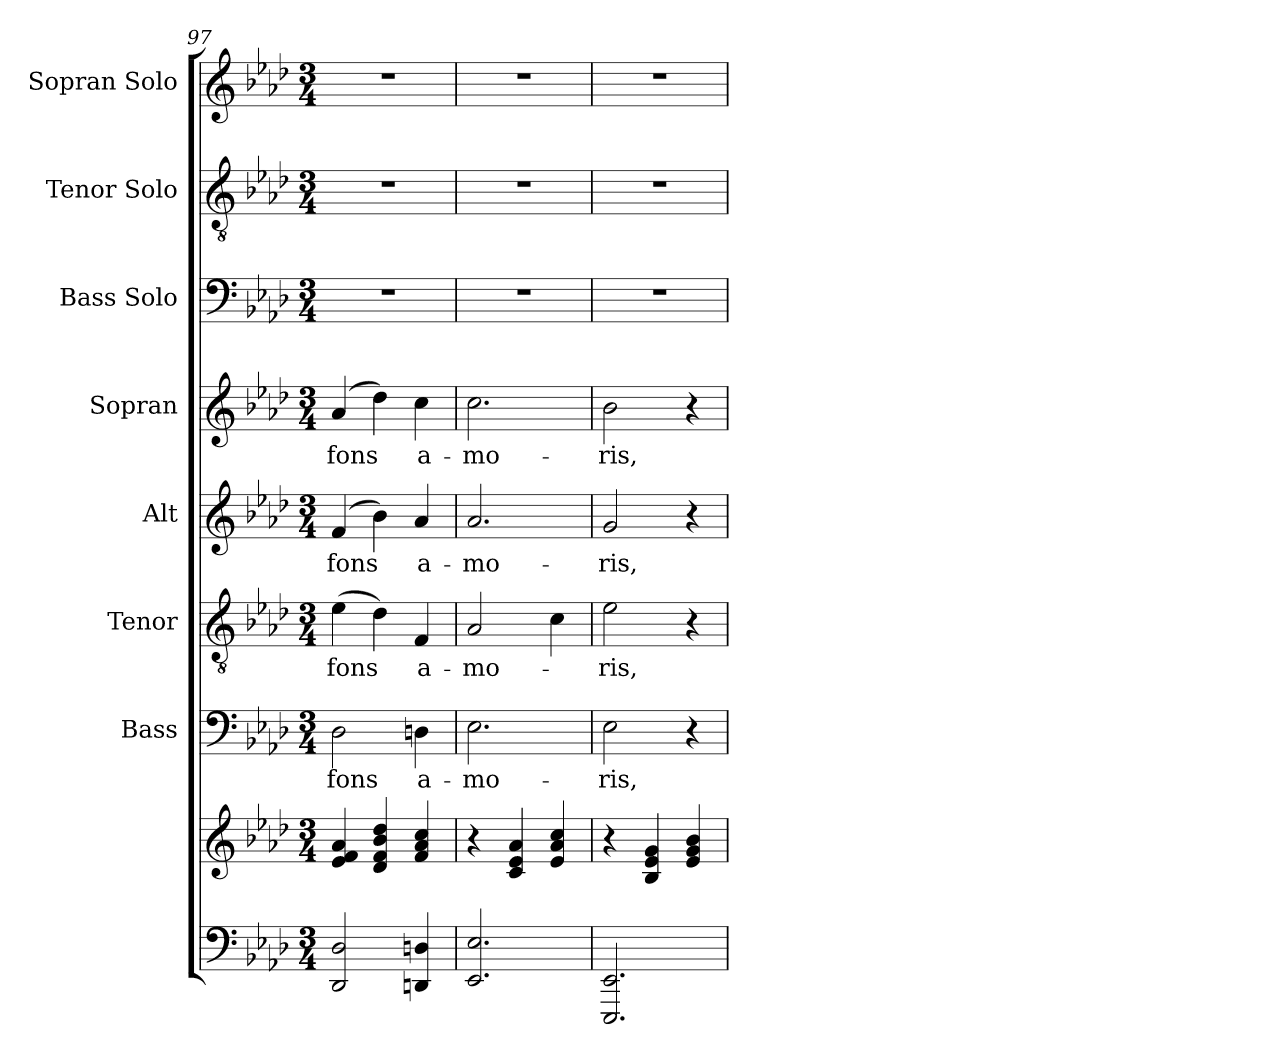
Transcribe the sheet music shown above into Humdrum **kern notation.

**kern	**kern	**kern	**text	**kern	**text	**kern	**text	**kern	**text	**kern	**kern	**kern
*part8	*part8	*part7	*part7	*part6	*part6	*part5	*part5	*part4	*part4	*part3	*part2	*part1
*staff9	*staff8	*staff7	*staff7	*staff6	*staff6	*staff5	*staff5	*staff4	*staff4	*staff3	*staff2	*staff1
*	*	*I"Bass	*	*I"Tenor	*	*I"Alt	*	*I"Sopran	*	*I"Bass Solo	*I"Tenor Solo	*I"Sopran Solo
*	*	*I'B.	*	*I'T.	*	*I'A.	*	*I'S.	*	*I'B. Solo	*I'T. Solo	*I'S. Solo
*clefF4	*clefG2	*clefF4	*	*clefGv2	*	*clefG2	*	*clefG2	*	*clefF4	*clefGv2	*clefG2
*k[b-e-a-d-]	*k[b-e-a-d-]	*k[b-e-a-d-]	*	*k[b-e-a-d-]	*	*k[b-e-a-d-]	*	*k[b-e-a-d-]	*	*k[b-e-a-d-]	*k[b-e-a-d-]	*k[b-e-a-d-]
*A-:	*A-:	*A-:	*	*A-:	*	*A-:	*	*A-:	*	*A-:	*A-:	*A-:
*M3/4	*M3/4	*M3/4	*	*M3/4	*	*M3/4	*	*M3/4	*	*M3/4	*M3/4	*M3/4
=97	=97	=97	=97	=97	=97	=97	=97	=97	=97	=97	=97	=97
!	!	!	!LO:LY:b	!	!LO:LY:b	!	!LO:LY:b	!	!LO:LY:b	!	!	!
2DD-/ 2D-/	4e-/ 4f/ 4a-/	2D-\	fons	(>4e-\	fons	(4f/	fons	(4a-/	fons	2.r	2.r	2.r
.	4d-/ 4f/ 4b-/ 4dd-/	.	.	4d-\)	.	4b-\)	.	4dd-\)	.	.	.	.
!	!	!	!LO:LY:b	!	!LO:LY:b	!	!LO:LY:b	!	!LO:LY:b	!	!	!
4DDn/ 4Dn/	4f/ 4a-/ 4cc/	4Dn\	a-	4F/	a-	4a-/	a-	4cc\	a-	.	.	.
=98	=98	=98	=98	=98	=98	=98	=98	=98	=98	=98	=98	=98
!	!	!	!LO:LY:b	!	!LO:LY:b	!	!LO:LY:b	!	!LO:LY:b	!	!	!
2.EE-/ 2.E-/	4r	2.E-\	-mo-	2A-/	-mo-	2.a-/	-mo-	2.cc\	-mo-	2.r	2.r	2.r
.	4c/ 4e-/ 4a-/	.	.	.	.	.	.	.	.	.	.	.
.	4e-/ 4a-/ 4cc/	.	.	4c\	.	.	.	.	.	.	.	.
=99	=99	=99	=99	=99	=99	=99	=99	=99	=99	=99	=99	=99
!	!	!	!LO:LY:b	!	!LO:LY:b	!	!LO:LY:b	!	!LO:LY:b	!	!	!
2.EEE-/ 2.EE-/	4r	2E-\	-ris,	2e-\	-ris,	2g/	-ris,	2b-\	-ris,	2.r	2.r	2.r
.	4B-/ 4e-/ 4g/	.	.	.	.	.	.	.	.	.	.	.
.	4e-/ 4g/ 4b-/	4r	.	4r	.	4r	.	4r	.	.	.	.
=	=	=	=	=	=	=	=	=	=	=	=	=
*-	*-	*-	*-	*-	*-	*-	*-	*-	*-	*-	*-	*-
